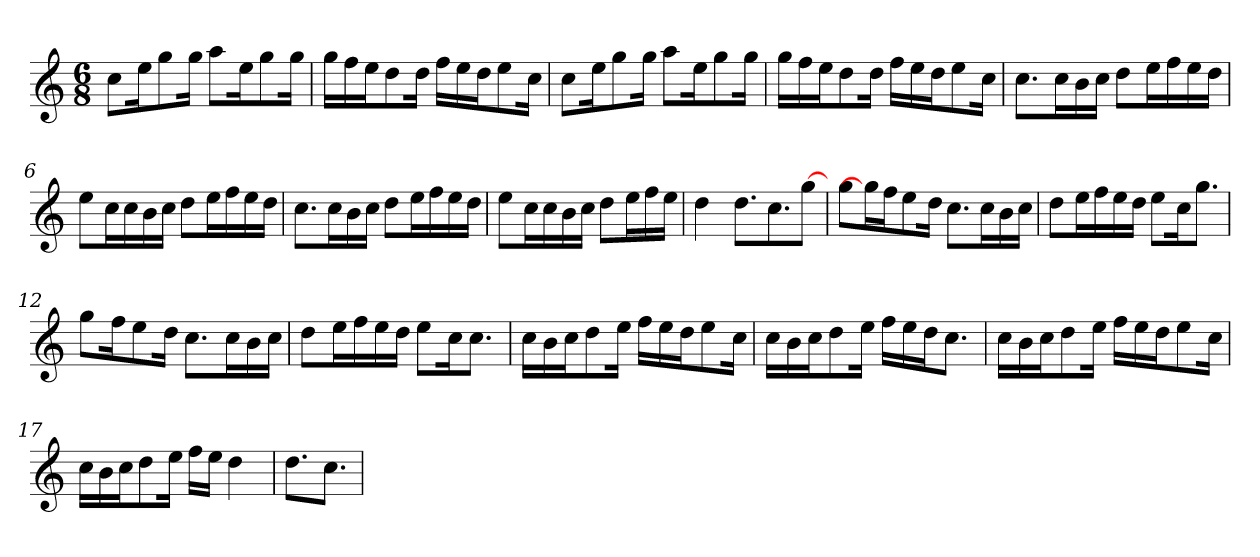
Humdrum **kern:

**kern
*part1
*staff1
*clefG2
*k[]
*M6/8
*MM60
=1
8cc\L
16ee\K
8gg\
16gg\Jk
8aa\L
16ee\K
8gg\
16gg\Jk
=2
16gg\LL
16ff\
16ee\J
8dd\
16dd\Jk
16ff\LL
16ee\
16dd\J
8ee\
16cc\Jk
=3
8cc\L
16ee\K
8gg\
16gg\Jk
8aa\L
16ee\K
8gg\
16gg\Jk
=4
16gg\LL
16ff\
16ee\J
8dd\
16dd\Jk
16ff\LL
16ee\
16dd\J
8ee\
16cc\Jk
=5
8.cc\L
16cc\L
16b\
16cc\JJ
8dd\L
16ee\L
16ff\
16ee\
16dd\JJ
!!LO:LB:g=z
=6
8ee\L
16cc\L
16cc\
16b\
16cc\JJ
8dd\L
16ee\L
16ff\
16ee\
16dd\JJ
=7
8.cc\L
16cc\L
16b\
16cc\JJ
8dd\L
16ee\L
16ff\
16ee\
16dd\JJ
=8
8ee\L
16cc\L
16cc\
16b\
16cc\JJ
8dd\L
16ee\L
16ff\
16ee\JJ
=9
4dd\
8.dd\L
8.cc\
[8gg\J
=10
8gg\L
16gg\J]
16ff\K
8ee\
16dd\Jk
8.cc\L
16cc\L
16b\
16cc\JJ
!!LO:LB:g=z
=11
8dd\L
16ee\L
16ff\
16ee\
16dd\JJ
8ee\L
16cc\K
8.gg\J
=12
8gg\L
16ff\K
8ee\
16dd\Jk
8.cc\L
16cc\L
16b\
16cc\JJ
=13
8dd\L
16ee\L
16ff\
16ee\
16dd\JJ
8ee\L
16cc\K
8.cc\J
=14
16cc\LL
16b\
16cc\J
8dd\
16ee\Jk
16ff\LL
16ee\
16dd\J
8ee\
16cc\Jk
=15
16cc\LL
16b\
16cc\J
8dd\
16ee\Jk
16ff\LL
16ee\
16dd\J
8.cc\J
!!LO:LB:g=z
=16
16cc\LL
16b\
16cc\J
8dd\
16ee\Jk
16ff\LL
16ee\
16dd\J
8ee\
16cc\Jk
=17
16cc\LL
16b\
16cc\J
8dd\
16ee\Jk
16ff\LL
16ee\JJ
4dd\
=18
8.dd\L
8.cc\J
=
*-
